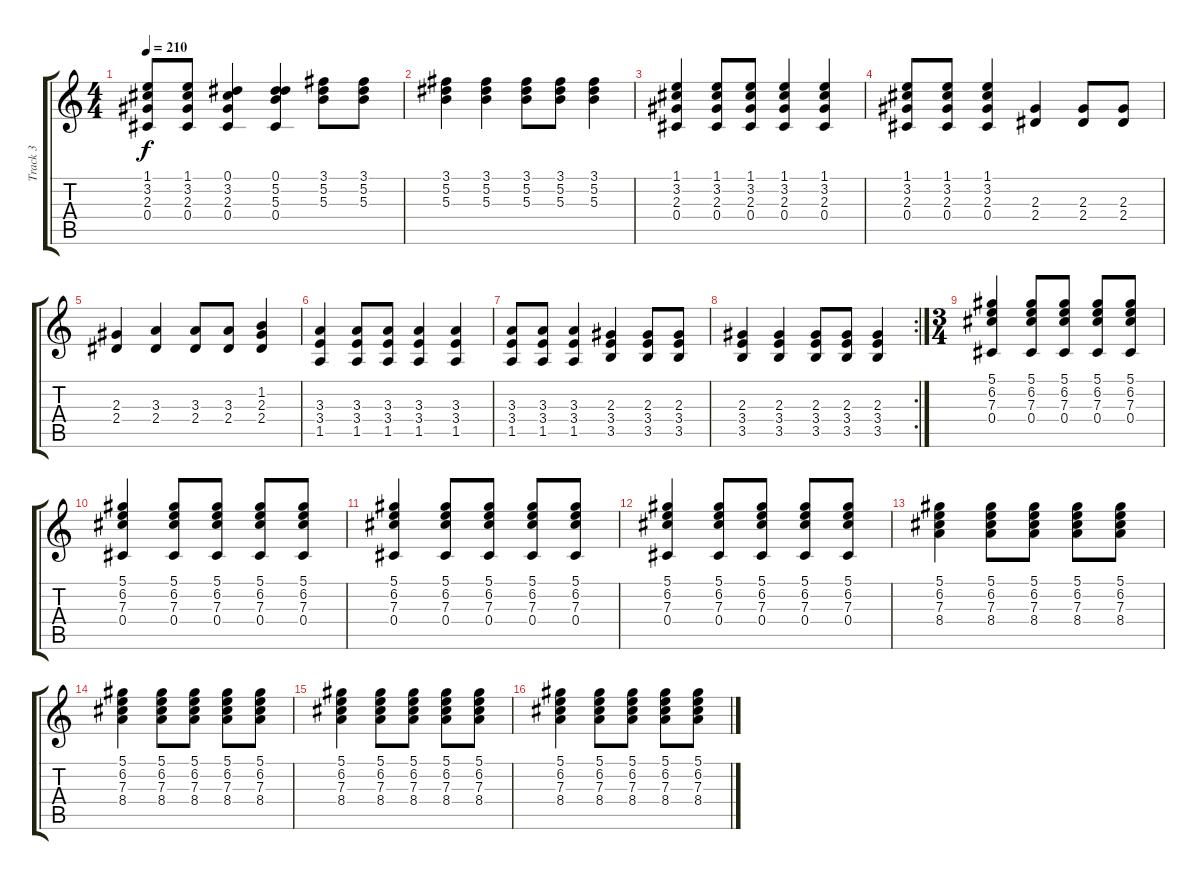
\track ("Track 3" "Track 3") {instrument acousticguitarsteel}
\staff {score tabs}
\tuning (Eb4 Bb3 Gb3 Db3 Ab2 Eb2) {hide}
\ts (4 4)
\tempo 210
\clef g2
\ks c
(1.1 3.2 2.3 0.4).8{dy f} (1.1 3.2 2.3 0.4).8 (0.1 3.2 2.3 0.4).4 (0.1 5.2 5.3 0.4).4 (3.1 5.2 5.3).8 (3.1 5.2 5.3).8 |
(3.1 5.2 5.3).4 (3.1 5.2 5.3).4 (3.1 5.2 5.3).8 (3.1 5.2 5.3).8 (3.1 5.2 5.3).4 |
(1.1 3.2 2.3 0.4).4 (1.1 3.2 2.3 0.4).8 (1.1 3.2 2.3 0.4).8 (1.1 3.2 2.3 0.4).4 (1.1 3.2 2.3 0.4).4 |
(1.1 3.2 2.3 0.4).8 (1.1 3.2 2.3 0.4).8 (1.1 3.2 2.3 0.4).4 (2.3 2.4).4 (2.3 2.4).8 (2.3 2.4).8 |
(2.3 2.4).4 (3.3 2.4).4 (3.3 2.4).8 (3.3 2.4).8 (1.2 2.3 2.4).4 |
(3.3 3.4 1.5).4 (3.3 3.4 1.5).8 (3.3 3.4 1.5).8 (3.3 3.4 1.5).4 (3.3 3.4 1.5).4 |
(3.3 3.4 1.5).8 (3.3 3.4 1.5).8 (3.3 3.4 1.5).4 (2.3 3.4 3.5).4 (2.3 3.4 3.5).8 (2.3 3.4 3.5).8 |
\rc 2
(2.3 3.4 3.5).4 (2.3 3.4 3.5).4 (2.3 3.4 3.5).8 (2.3 3.4 3.5).8 (2.3 3.4 3.5).4 |
\ts (3 4)
(5.1 6.2 7.3 0.4).4 (5.1 6.2 7.3 0.4).8 (5.1 6.2 7.3 0.4).8 (5.1 6.2 7.3 0.4).8 (5.1 6.2 7.3 0.4).8 |
(5.1 6.2 7.3 0.4).4 (5.1 6.2 7.3 0.4).8 (5.1 6.2 7.3 0.4).8 (5.1 6.2 7.3 0.4).8 (5.1 6.2 7.3 0.4).8 |
(5.1 6.2 7.3 0.4).4 (5.1 6.2 7.3 0.4).8 (5.1 6.2 7.3 0.4).8 (5.1 6.2 7.3 0.4).8 (5.1 6.2 7.3 0.4).8 |
(5.1 6.2 7.3 0.4).4 (5.1 6.2 7.3 0.4).8 (5.1 6.2 7.3 0.4).8 (5.1 6.2 7.3 0.4).8 (5.1 6.2 7.3 0.4).8 |
(5.1 6.2 7.3 8.4).4 (5.1 6.2 7.3 8.4).8 (5.1 6.2 7.3 8.4).8 (5.1 6.2 7.3 8.4).8 (5.1 6.2 7.3 8.4).8 |
(5.1 6.2 7.3 8.4).4 (5.1 6.2 7.3 8.4).8 (5.1 6.2 7.3 8.4).8 (5.1 6.2 7.3 8.4).8 (5.1 6.2 7.3 8.4).8 |
(5.1 6.2 7.3 8.4).4 (5.1 6.2 7.3 8.4).8 (5.1 6.2 7.3 8.4).8 (5.1 6.2 7.3 8.4).8 (5.1 6.2 7.3 8.4).8 |
(5.1 6.2 7.3 8.4).4 (5.1 6.2 7.3 8.4).8 (5.1 6.2 7.3 8.4).8 (5.1 6.2 7.3 8.4).8 (5.1 6.2 7.3 8.4).8
